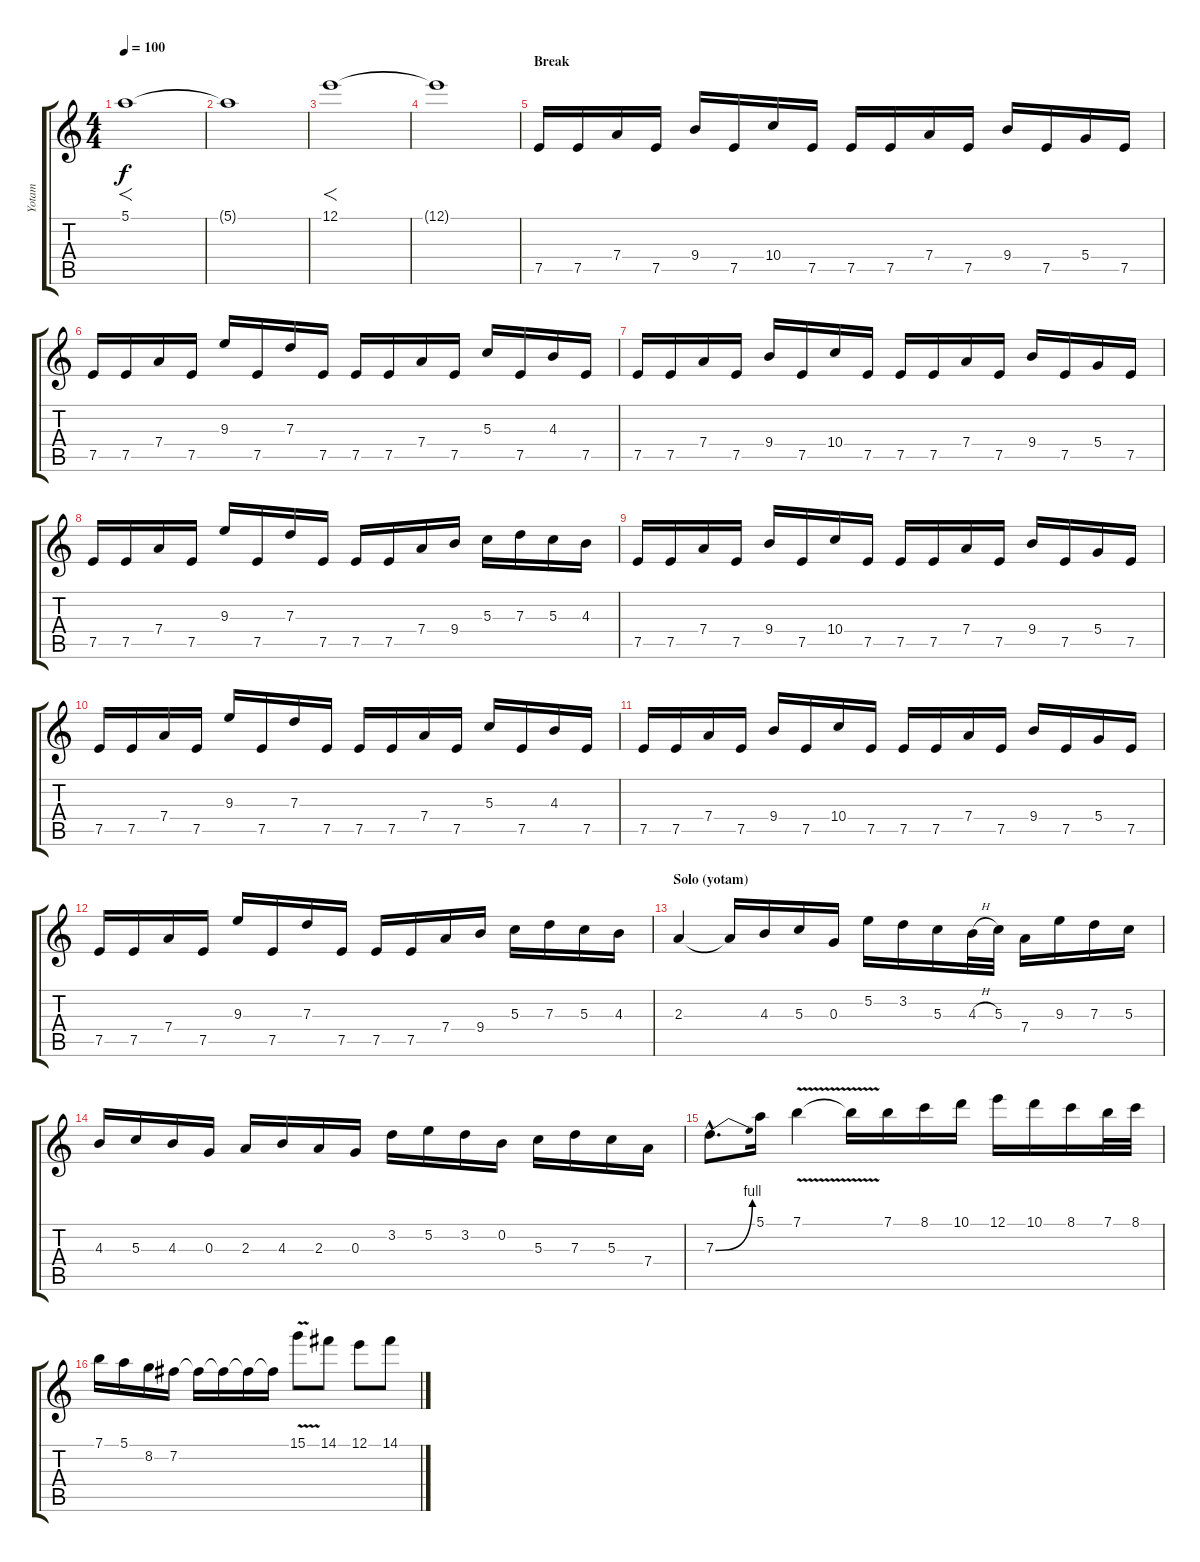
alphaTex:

\track ("Yotam" "Yotam") {instrument distortionguitar}
\staff {score tabs}
\tuning (E4 B3 G3 D3 A2 E2) {hide}
\ts (4 4)
\tempo 100
\clef g2
\ks c
5.1.1{f dy f} |
5.1{t}.1 |
12.1.1{f} |
12.1{t}.1 |
\section ("" "Break")
7.5.16 7.5.16 7.4.16 7.5.16 9.4.16 7.5.16 10.4.16 7.5.16 7.5.16 7.5.16 7.4.16 7.5.16 9.4.16 7.5.16 5.4.16 7.5.16 |
7.5.16 7.5.16 7.4.16 7.5.16 9.3.16 7.5.16 7.3.16 7.5.16 7.5.16 7.5.16 7.4.16 7.5.16 5.3.16 7.5.16 4.3.16 7.5.16 |
7.5.16 7.5.16 7.4.16 7.5.16 9.4.16 7.5.16 10.4.16 7.5.16 7.5.16 7.5.16 7.4.16 7.5.16 9.4.16 7.5.16 5.4.16 7.5.16 |
7.5.16 7.5.16 7.4.16 7.5.16 9.3.16 7.5.16 7.3.16 7.5.16 7.5.16 7.5.16 7.4.16 9.4.16 5.3.16 7.3.16 5.3.16 4.3.16 |
7.5.16 7.5.16 7.4.16 7.5.16 9.4.16 7.5.16 10.4.16 7.5.16 7.5.16 7.5.16 7.4.16 7.5.16 9.4.16 7.5.16 5.4.16 7.5.16 |
7.5.16 7.5.16 7.4.16 7.5.16 9.3.16 7.5.16 7.3.16 7.5.16 7.5.16 7.5.16 7.4.16 7.5.16 5.3.16 7.5.16 4.3.16 7.5.16 |
7.5.16 7.5.16 7.4.16 7.5.16 9.4.16 7.5.16 10.4.16 7.5.16 7.5.16 7.5.16 7.4.16 7.5.16 9.4.16 7.5.16 5.4.16 7.5.16 |
7.5.16 7.5.16 7.4.16 7.5.16 9.3.16 7.5.16 7.3.16 7.5.16 7.5.16 7.5.16 7.4.16 9.4.16 5.3.16 7.3.16 5.3.16 4.3.16 |
\section ("" "Solo (yotam)")
2.3.4 2.3{t}.16 4.3.16 5.3.16 0.3.16 5.2.16 3.2.16 5.3.16 4.3{h}.32 5.3.32 7.4.16 9.3.16 7.3.16 5.3.16 |
4.3.16 5.3.16 4.3.16 0.3.16 2.3.16 4.3.16 2.3.16 0.3.16 3.2.16 5.2.16 3.2.16 0.2.16 5.3.16 7.3.16 5.3.16 7.4.16 |
7.3{be (bend 0 0 60 4) hac}.8{d instrument guitarharmonics} 5.1.16{instrument distortionguitar} 7.1{v}.4 7.1{t}.16 7.1.16 8.1.16 10.1.16 12.1.16 10.1.16 8.1.16 7.1.32 8.1.32 |
7.1.16 5.1.16 8.2.16 7.2.16 7.2{t}.16 7.2{t}.16 7.2{t}.16 7.2{t}.16 15.1{v}.8 14.1.8 12.1.8 14.1.8
